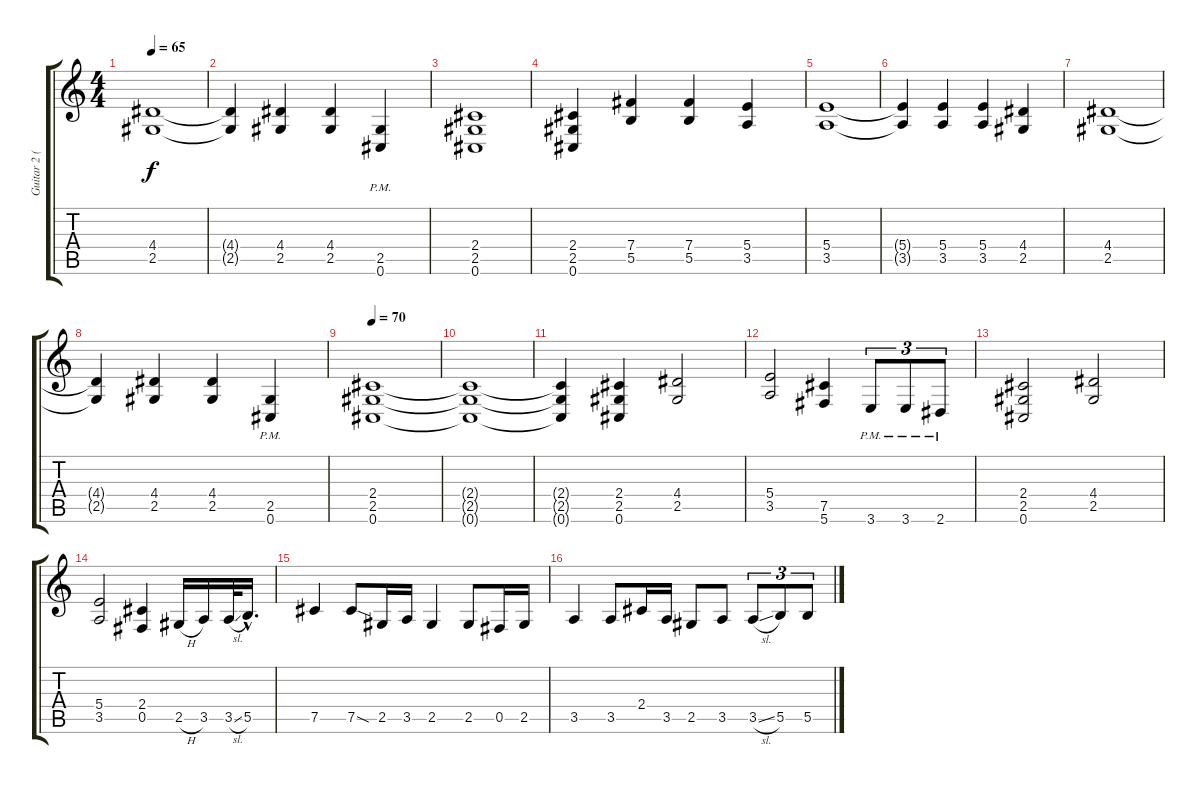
\track ("Guitar 2 (Distortion)" "Guitar 2 (") {instrument distortionguitar}
\staff {score tabs}
\tuning (Db4 Ab3 E3 B2 Gb2 Db2) {hide}
\ts (4 4)
\tempo 65
\clef g2
\ks c
(4.4 2.5).1{dy f} |
(4.4{t} 2.5{t}).4 (4.4 2.5).4 (4.4 2.5).4 (2.5{pm} 0.6{pm}).4 |
(2.4 2.5 0.6).1 |
(2.4 2.5 0.6).4 (7.4 5.5).4 (7.4 5.5).4 (5.4 3.5).4 |
(5.4 3.5).1 |
(5.4{t} 3.5{t}).4 (5.4 3.5).4 (5.4 3.5).4 (4.4 2.5).4 |
(4.4 2.5).1 |
(4.4{t} 2.5{t}).4 (4.4 2.5).4 (4.4 2.5).4 (2.5{pm} 0.6{pm}).4 |
\tempo 70
(2.4 2.5 0.6).1 |
(2.4{t} 2.5{t} 0.6{t}).1 |
(2.4{t} 2.5{t} 0.6{t}).4 (2.4 2.5 0.6).4 (4.4 2.5).2 |
(5.4 3.5).2 (7.5 5.6).4 3.6{pm}.8{tu (3 2)} 3.6{pm}.8{tu (3 2)} 2.6{pm}.8{tu (3 2)} |
(2.4 2.5 0.6).2 (4.4 2.5).2 |
(5.4 3.5).2 (2.4 0.5).4 2.5{h}.16 3.5.16 3.5{sl}.32 5.5{hac}.16{d} |
7.5.4 7.5{sod}.8 2.5.16 3.5.16 2.5.4 2.5.8 0.5.16 2.5.16 |
3.5.4 3.5.8 2.4.16 3.5.16 2.5.8 3.5.8 3.5{sl}.8{tu (3 2)} 5.5.8{tu (3 2)} 5.5.8{tu (3 2)}
